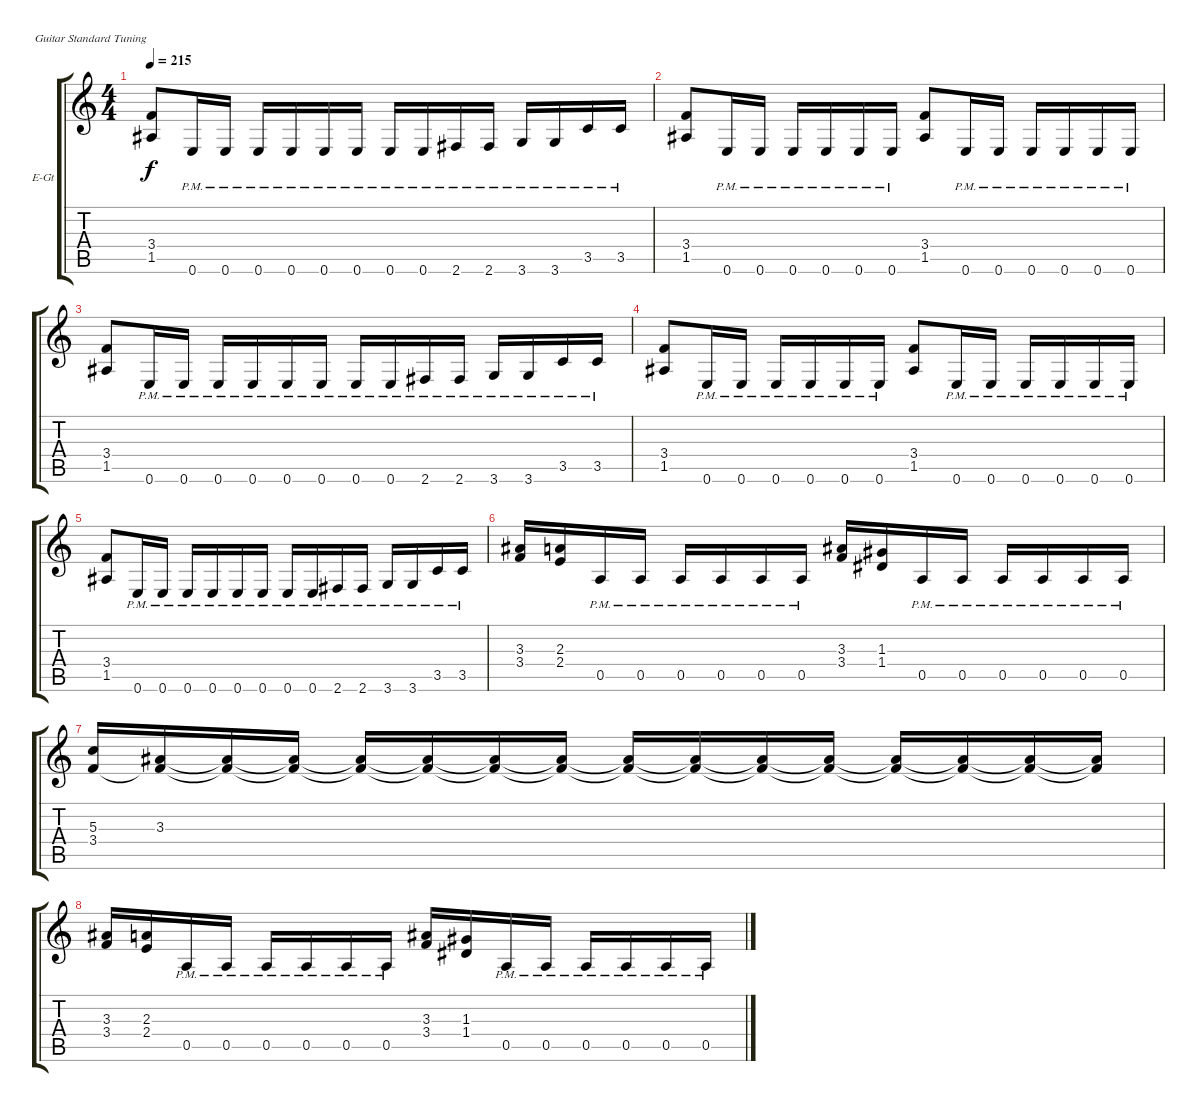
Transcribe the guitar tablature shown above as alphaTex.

\bracketExtendMode groupsimilarinstruments
\firstSystemTrackNameOrientation horizontal
\otherSystemsTrackNameOrientation horizontal
\track ("Guitar 2" "E-Gt") {instrument distortionguitar}
\staff {score tabs}
\tuning (E4 B3 G3 D3 A2 E2)
\ts (4 4)
\tempo 215
\clef g2
\ks c
(1.5 3.4).8{dy f} 0.6{pm}.16 0.6{pm}.16 0.6{pm}.16 0.6{pm}.16 0.6{pm}.16 0.6{pm}.16 0.6{pm}.16 0.6{pm}.16 2.6{pm}.16 2.6{pm}.16 3.6{pm}.16 3.6{pm}.16 3.5{pm}.16 3.5{pm}.16 |
(1.5 3.4).8 0.6{pm}.16 0.6{pm}.16 0.6{pm}.16 0.6{pm}.16 0.6{pm}.16 0.6{pm}.16 (1.5 3.4).8 0.6{pm}.16 0.6{pm}.16 0.6{pm}.16 0.6{pm}.16 0.6{pm}.16 0.6{pm}.16 |
(1.5 3.4).8 0.6{pm}.16 0.6{pm}.16 0.6{pm}.16 0.6{pm}.16 0.6{pm}.16 0.6{pm}.16 0.6{pm}.16 0.6{pm}.16 2.6{pm}.16 2.6{pm}.16 3.6{pm}.16 3.6{pm}.16 3.5{pm}.16 3.5{pm}.16 |
(1.5 3.4).8 0.6{pm}.16 0.6{pm}.16 0.6{pm}.16 0.6{pm}.16 0.6{pm}.16 0.6{pm}.16 (1.5 3.4).8 0.6{pm}.16 0.6{pm}.16 0.6{pm}.16 0.6{pm}.16 0.6{pm}.16 0.6{pm}.16 |
(1.5 3.4).8 0.6{pm}.16 0.6{pm}.16 0.6{pm}.16 0.6{pm}.16 0.6{pm}.16 0.6{pm}.16 0.6{pm}.16 0.6{pm}.16 2.6{pm}.16 2.6{pm}.16 3.6{pm}.16 3.6{pm}.16 3.5{pm}.16 3.5{pm}.16 |
(3.3 3.4).16 (2.3 2.4).16 0.5{pm}.16 0.5{pm}.16 0.5{pm}.16 0.5{pm}.16 0.5{pm}.16 0.5{pm}.16 (3.3 3.4).16 (1.3 1.4).16 0.5{pm}.16 0.5{pm}.16 0.5{pm}.16 0.5{pm}.16 0.5{pm}.16 0.5{pm}.16 |
(3.4 5.3).16 (3.3 3.4{t}).16 (3.3{t} 3.4{t}).16 (3.3{t} 3.4{t}).16 (3.3{t} 3.4{t}).16 (3.3{t} 3.4{t}).16 (3.3{t} 3.4{t}).16 (3.3{t} 3.4{t}).16 (3.3{t} 3.4{t}).16 (3.3{t} 3.4{t}).16 (3.3{t} 3.4{t}).16 (3.3{t} 3.4{t}).16 (3.3{t} 3.4{t}).16 (3.3{t} 3.4{t}).16 (3.3{t} 3.4{t}).16 (3.3{t} 3.4{t}).16 |
(3.3 3.4).16 (2.3 2.4).16 0.5{pm}.16 0.5{pm}.16 0.5{pm}.16 0.5{pm}.16 0.5{pm}.16 0.5{pm}.16 (3.3 3.4).16 (1.3 1.4).16 0.5{pm}.16 0.5{pm}.16 0.5{pm}.16 0.5{pm}.16 0.5{pm}.16 0.5{pm}.16
